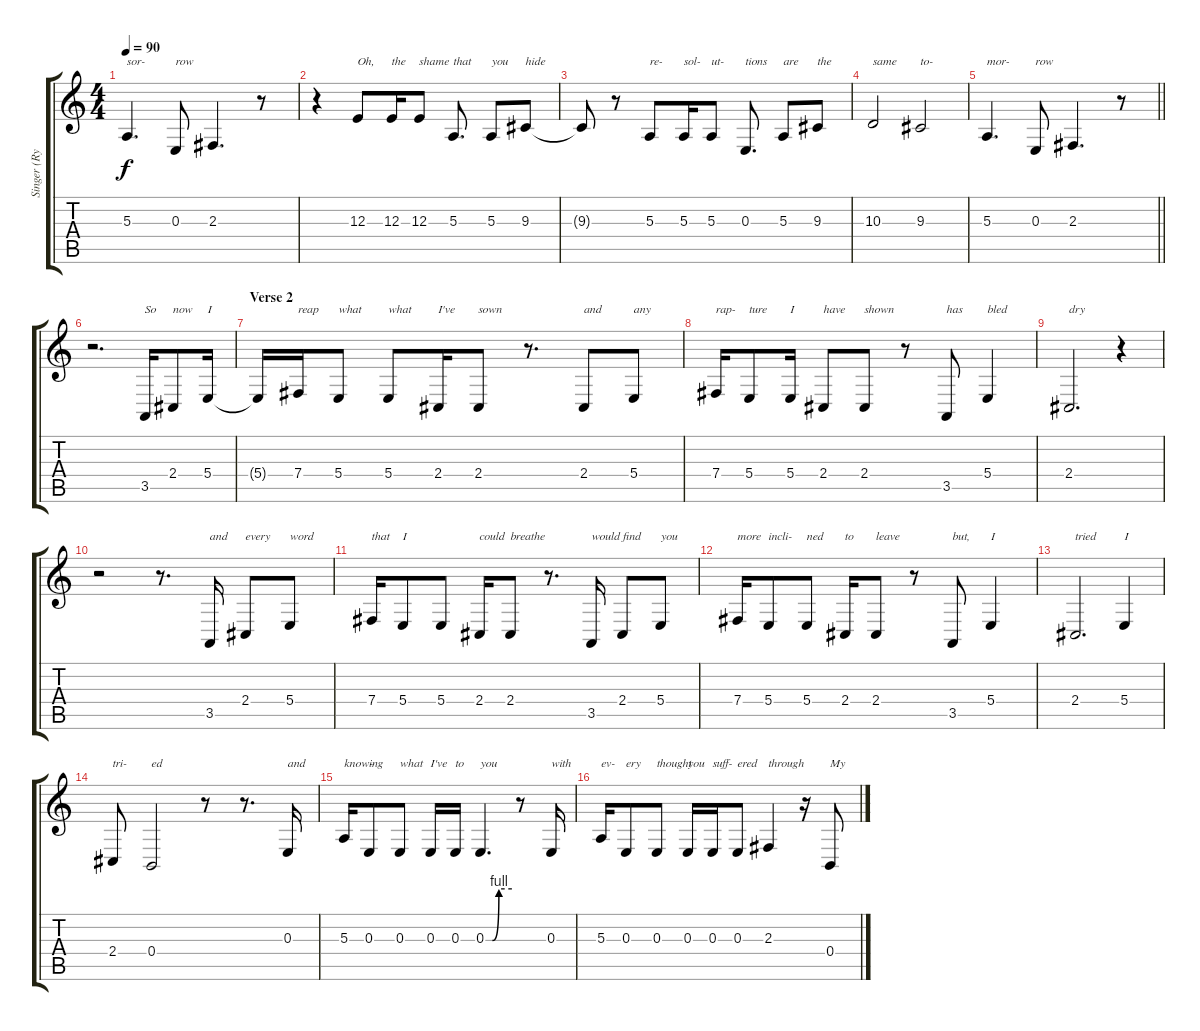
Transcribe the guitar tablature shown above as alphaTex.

\track ("Singer (Ryan Clark)" "Singer (Ry") {instrument viola}
\staff {score tabs}
\tuning (Db4 Ab3 E3 B2 Gb2 B1) {hide}
\ts (4 4)
\tempo 90
\clef g2
\ks c
5.3.4{d txt "sor-" dy f} 0.3.8{txt "row"} 2.3.4{d} r.8 |
r.4 12.3.8{txt "Oh,"} 12.3.16{txt "the"} 12.3.8{txt "shame"} 5.3.8{d txt "that"} 5.3.8{txt "you"} 9.3.8{txt "hide"} |
9.3{t}.8 r.8 5.3.8{txt "re-"} 5.3.16{txt "sol-"} 5.3.8{txt "ut-"} 0.3.8{d txt "tions"} 5.3.8{txt "are"} 9.3.8{txt "the"} |
10.3.2{txt "same"} 9.3.2{txt "to-"} |
\barLineRight lightlight
5.3.4{d txt "mor-"} 0.3.8{txt "row"} 2.3.4{d} r.8 |
r.2{d} 3.5.16{txt "So"} 2.4.8{txt "now"} 5.4.16{txt "I"} |
\section ("" "Verse 2")
5.4{t}.16 7.4.16{txt "reap"} 5.4.8{txt "what"} 5.4.8{txt "what"} 2.4.16{txt "I've"} 2.4.8{txt "sown"} r.8{d} 2.4.8{txt "and"} 5.4.8{txt "any"} |
7.4.16{txt "rap-"} 5.4.8{txt "ture"} 5.4.16{txt "I"} 2.4.8{txt "have"} 2.4.8{txt "shown"} r.8 3.5.8{txt "has"} 5.4.4{txt "bled"} |
2.4.2{d txt "dry"} r.4 |
r.2 r.8{d} 3.5.16{txt "and"} 2.4.8{txt "every"} 5.4.8{txt "word"} |
7.4.16{txt "that"} 5.4.8{txt "I"} 5.4.8 2.4.16{txt "could"} 2.4.8{txt "breathe"} r.8{d} 3.5.16{txt "would"} 2.4.8{txt "find"} 5.4.8{txt "you"} |
7.4.16{txt "more"} 5.4.8{txt "incli-"} 5.4.8{txt "ned"} 2.4.16{txt "to"} 2.4.8{txt "leave"} r.8 3.5.8{txt "but,"} 5.4.4{txt "I"} |
2.4.2{d txt "tried"} 5.4.4{txt "I"} |
2.4.8{txt "tri-"} 0.4.2{txt "ed"} r.8 r.8{d} 0.3.16{txt "and"} |
5.3.16{txt "know-"} 0.3.8{txt "ing"} 0.3.8{txt "what"} 0.3.16{txt "I've"} 0.3.16{txt "to"} 0.3{be (custom 0 0 15 0 30 4 60 4)}.4{d txt "you"} r.8 0.3.16{txt "with"} |
5.3.16{txt "ev-"} 0.3.8{txt "ery"} 0.3.8{txt "thought"} 0.3.16{txt "you"} 0.3.16{txt "suff-"} 0.3.8{txt "ered"} 2.3.4{txt "through"} r.16 0.4.8{txt "My"}
